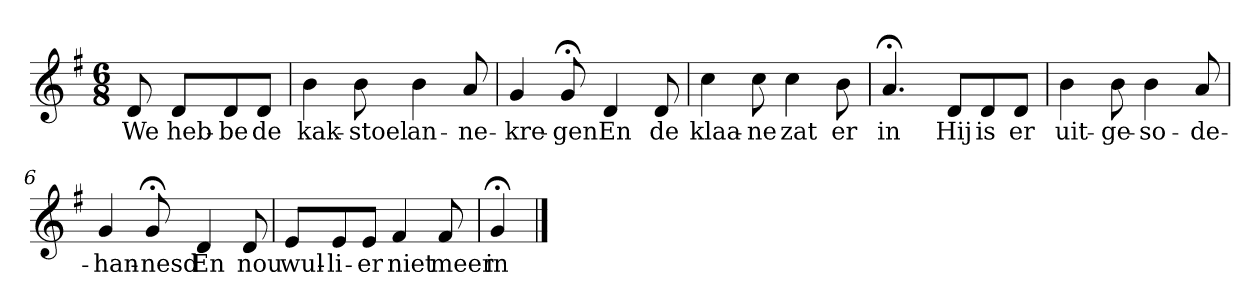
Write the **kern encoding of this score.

**kern	**text
*part1	*part1
*staff1	*staff1
*k[f#]	*
*G:	*
*M6/8	*
*MM120	*
=	=
8d	We
8dL	heb-
8d	-be
8dJ	de
=1	=1
4b	kak-
8b	-stoel
4b	an-
8a	-ne-
=2	=2
4g	-kre-
8g;<	-gen
4d	En
8d	de
=3	=3
4cc	klaa-
8cc	-ne
4cc	zat
8b	er
=4	=4
4.a;<	in
8dL	Hij
8d	is
8dJ	er
=5	=5
4b	uit-
8b	-ge-
4b	-so-
8a	-de-
=6	=6
4g	-han-
8g;<	-nesd
4d	En
8d	nou
=7	=7
8eL	wul-
8e	-li-
8eJ	-er
4f#	niet
8f#	meer
=8	=8
4g;<	in
==	==
*-	*-
